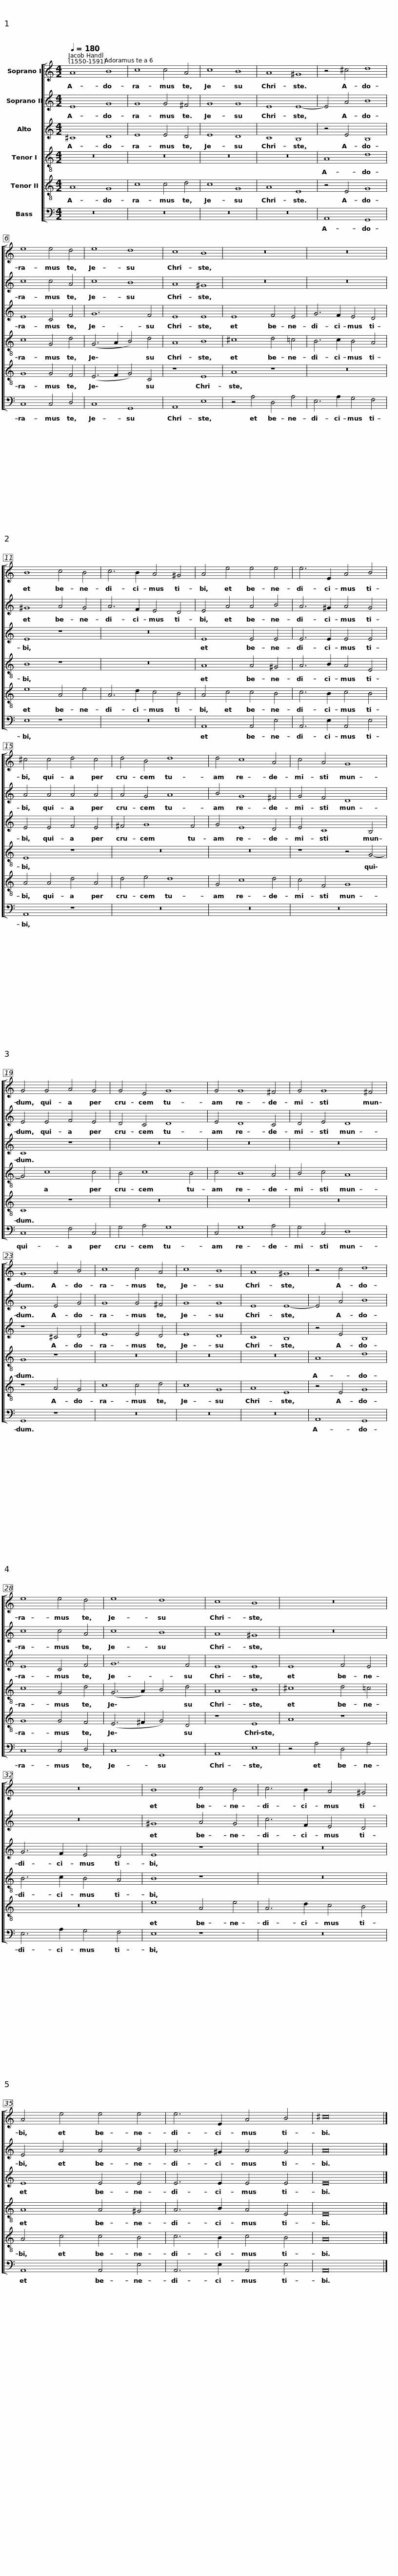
X:1
%%score [ 1 2 3 4 5 6 ]
L:1/8
Q:1/4=180
M:4/2
I:linebreak $
K:C
V:1 treble
V:2 treble
V:3 treble
V:4 treble-8
V:5 treble-8
V:6 bass
V:1
 A8 B8 | c8 c4 A4 | c8 B8 | A8 ^G8 | z4 ^c4 d8 | %5
 e8 e4 d4 |$ e8 d8 | c8 B8 | z16 | z16 | %10
 B8 c4 B4 | c6 B2 A4 ^G4 |$ A4 e4 e4 e4 | e6 E2 A4 B4 | ^c4 c4 d4 c4 | %15
 d4 B4 d8 | d4 c8 A4 | c4 A4 G8 |$ G4 G4 A4 G4 | G4 E4 G8 | %20
 G4 G8 ^F4 | G4 G8 ^F4 | G8 A4 B4 | c8 c4 A4 |$ c8 B8 | %25
 A8 ^G8 | z4 c4 d8 | e8 e4 d4 | e8 d8 | c8 B8 | %30
 z16 |$ z16 | B8 c4 B4 | c6 B2 A4 ^G4 | A4 e4 e4 e4 | %35
 e6 E2 A4 B4 | ^c16 |] %37
V:2
 E8 G8 | G8 G4 ^F4 | G8 G8 | E8 E8- | E4 A4 B8 | %5
 c8 c4 A4 |$ c8 B8 | A8 ^G8 | z16 | z16 | %10
 ^G8 A4 G4 | A6 F2 E4 D4 |$ E4 A4 A4 B4 | A6 ^G2 A4 G4 | A4 A4 A4 A4 | %15
 A4 G4 A8 | B4 G8 ^F4 | G4 F4 D8 |$ E4 E4 F4 E4 | D4 C4 D8 | %20
 E4 D8 C4 | D4 E4 D8 | D8 E4 G4 | G8 G4 ^F4 |$ G8 G8 | %25
 E8 E8- | E4 A4 B8 | c8 c4 A4 | c8 B8 | A8 ^G8 | %30
 z16 |$ z16 | ^G8 A4 G4 | c6 F2 E4 D4 | E4 A4 A4 B4 | %35
 A6 ^G2 A4 G4 | A16 |] %37
V:3
 ^C8 D8 | E8 E4 D4 | E8 D8 | C8 B,8 | z4 E4 B,8 | %5
 E8 C4 F4 |$ G12 F4 | E8 E8 | E8 F4 E4 | G6 F2 E4 D4 | %10
 E8 z8 | z16 |$ E8 E4 E4 | E6 E2 E4 E4 | E4 E4 F4 E4 | %15
 ^F4 G8 F4 | G4 E8 D4 | E4 C8 B,4 |$ C8 z8 | z16 | %20
 z16 | z16 | z8 ^C4 D4 | E8 E4 D4 |$ E8 D8 | %25
 C8 B,8 | z4 E4 B,8 | E8 C4 F4 | G12 F4 | E8 E8 | %30
 E8 F4 E4 |$ G6 F2 E4 D4 | E8 z8 | z16 | E8 E4 E4 | %35
 E6 E2 E4 E4 | E16 |] %37
V:4
 z16 | z16 | z16 | z16 | A8 d8 | %5
 c8 G4 d4 |$ (G6 A2 B4) d4 | A8 B8 | ^c8 d4 =c4 | B6 c2 B4 A4 | %10
 B8 z8 | z16 |$ A8 A4 ^G4 | A6 B2 A4 E4 | E8 z8 | %15
 z16 | z16 | z8 z4 G4- |$ G4 c8 c4 | B4 c8 B4 | %20
 c4 B8 A4 | B4 c4 A8 | G8 z8 | z16 |$ z16 | %25
 z16 | A8 d8 | c8 G4 d4 | (G6 A2) B4 d4 | A8 B8 | %30
 ^c8 d4 =c4 |$ B6 c2 B4 A4 | B8 z8 | z16 | A8 A4 ^G4 | %35
 A6 B2 A4 E4 | E16 |] %37
V:5
 A8 G8 | c8 c4 d4 | c8 G8 | A8 E8 | z4 E4 G8 | %5
 G8 G4 F4 |$ (E6 F2 G4) C4 | z8 E8 | A8 z8 | z16 | %10
 e8 A4 e4 | A6 d2 c4 B4 |$ A4 c4 c4 B4 | c6 B2 c4 B4 | A4 A4 d4 A4 | %15
 d4 e4 d8 | G4 c8 d4 | c4 F4 G8 |$ C8 z8 | z16 | %20
 z16 | z16 | z8 A4 G4 | c8 c4 d4 |$ c8 G8 | %25
 A8 E8 | z4 E4 G8 | G8 G4 F4 | (E6 ^F2 G4) D4 | z8 E8 | %30
 A8 z8 |$ z16 | e8 A4 e4 | A6 d2 c4 B4 | A4 c4 c4 B4 | %35
 c6 B2 c4 B4 | A16 |] %37
V:6
 z16 | z16 | z16 | z16 | A,,8 G,,8 | %5
 C,8 C,4 D,4 |$ C,8 G,,8 | A,,8 E,8 | z4 A,4 D,4 A,4 | E,6 A,2 G,4 F,4 | %10
 E,8 z8 | z16 |$ A,,8 A,,4 E,4 | A,,6 E,2 A,,4 E,4 | A,,8 z8 | %15
 z16 | z16 | z16 |$ C,8 F,4 C,4 | G,4 A,4 G,8 | %20
 C,4 G,8 A,4 | G,4 C,4 D,8 | G,,8 z8 | z16 |$ z16 | %25
 z16 | A,,8 G,,8 | C,8 C,4 D,4 | C,8 G,,8 | A,,8 E,8 | %30
 z4 A,4 D,4 A,4 |$ E,6 A,2 G,4 F,4 | E,8 z8 | z16 | A,,8 A,,4 E,4 | %35
 A,,6 E,2 A,,4 E,4 | A,,16 |] %37
